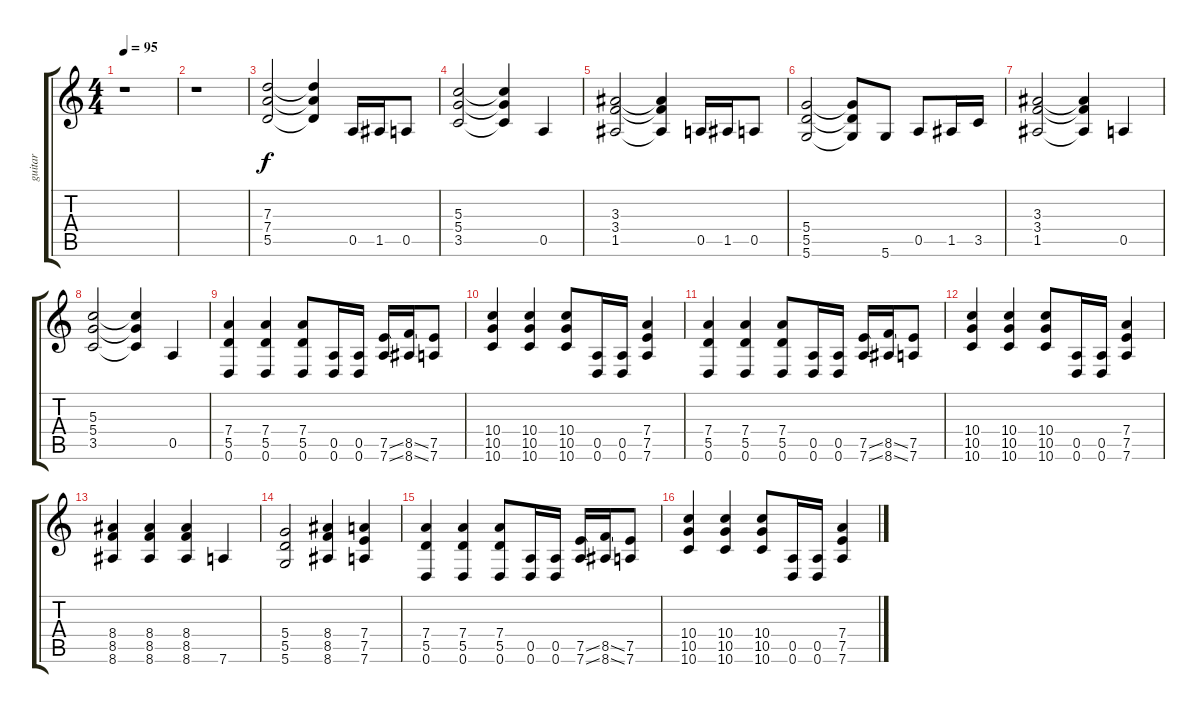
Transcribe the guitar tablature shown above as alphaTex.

\track ("guitar" "guitar") {instrument acousticguitarnylon}
\staff {score tabs}
\tuning (E4 B3 G3 D3 A2 D2) {hide}
\ts (4 4)
\tempo 95
\clef g2
\ks c
r.1{dy f} |
r.1 |
(7.3 7.4 5.5).2 (7.3{t} 7.4{t} 5.5{t}).4 0.5.16 1.5.16 0.5.8 |
(5.3 5.4 3.5).2 (5.3{t} 5.4{t} 3.5{t}).4 0.5.4 |
(3.3 3.4 1.5).2 (3.3{t} 3.4{t} 1.5{t}).4 0.5.16 1.5.16 0.5.8 |
(5.4 5.5 5.6).2 (5.4{t} 5.5{t} 5.6{t}).8 5.6.8 0.5.8 1.5.16 3.5.16 |
(3.3 3.4 1.5).2 (3.3{t} 3.4{t} 1.5{t}).4 0.5.4 |
(5.3 5.4 3.5).2 (5.3{t} 5.4{t} 3.5{t}).4 0.5.4 |
(7.4 5.5 0.6).4 (7.4 5.5 0.6).4 (7.4 5.5 0.6).8 (0.5 0.6).16 (0.5 0.6).16 (7.5{ss} 7.6{ss}).16 (8.5{ss} 8.6{ss}).16 (7.5 7.6).8 |
(10.4 10.5 10.6).4 (10.4 10.5 10.6).4 (10.4 10.5 10.6).8 (0.5 0.6).16 (0.5 0.6).16 (7.4 7.5 7.6).4 |
(7.4 5.5 0.6).4 (7.4 5.5 0.6).4 (7.4 5.5 0.6).8 (0.5 0.6).16 (0.5 0.6).16 (7.5{ss} 7.6{ss}).16 (8.5{ss} 8.6{ss}).16 (7.5 7.6).8 |
(10.4 10.5 10.6).4 (10.4 10.5 10.6).4 (10.4 10.5 10.6).8 (0.5 0.6).16 (0.5 0.6).16 (7.4 7.5 7.6).4 |
(8.4 8.5 8.6).4 (8.4 8.5 8.6).4 (8.4 8.5 8.6).4 7.6.4 |
(5.4 5.5 5.6).2 (8.4 8.5 8.6).4 (7.4 7.5 7.6).4 |
(7.4 5.5 0.6).4 (7.4 5.5 0.6).4 (7.4 5.5 0.6).8 (0.5 0.6).16 (0.5 0.6).16 (7.5{ss} 7.6{ss}).16 (8.5{ss} 8.6{ss}).16 (7.5 7.6).8 |
(10.4 10.5 10.6).4 (10.4 10.5 10.6).4 (10.4 10.5 10.6).8 (0.5 0.6).16 (0.5 0.6).16 (7.4 7.5 7.6).4
